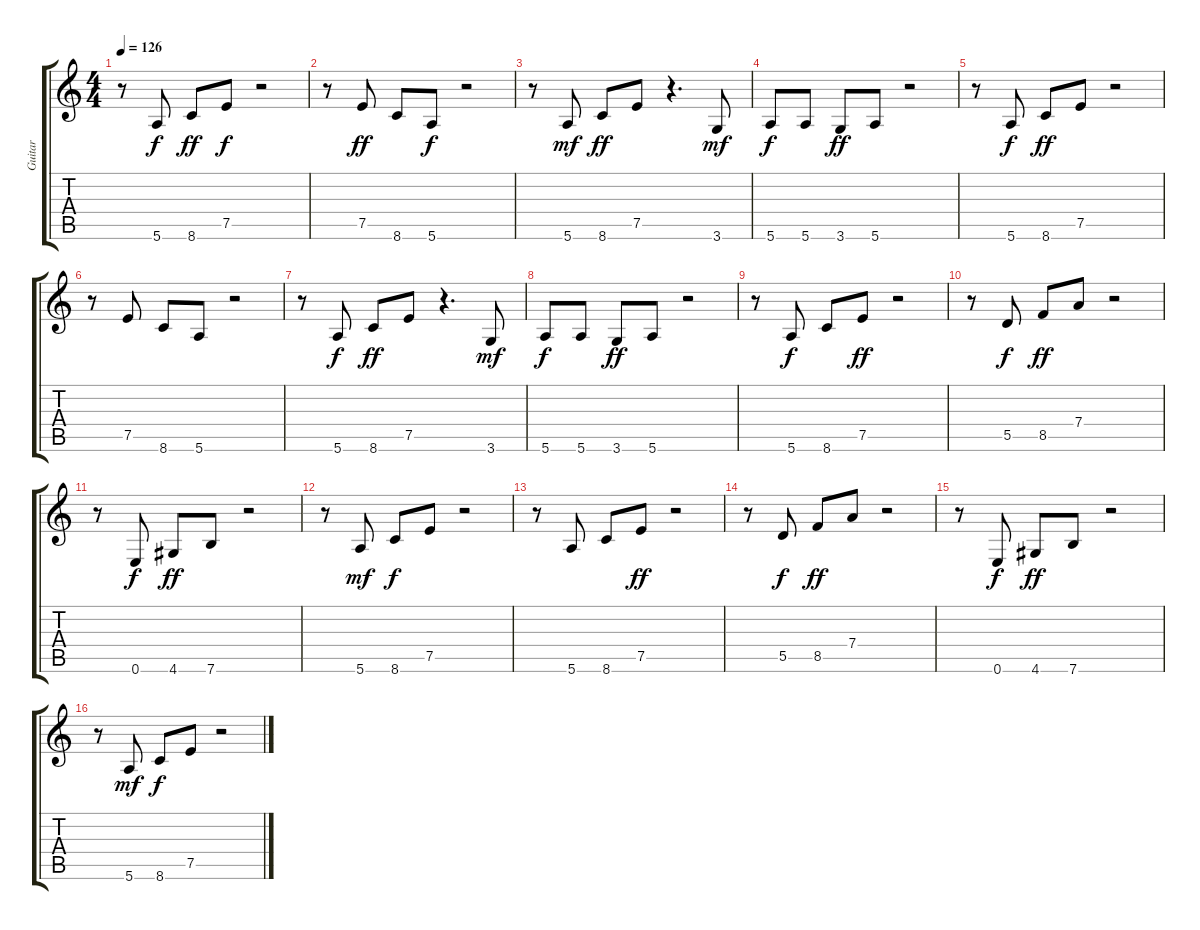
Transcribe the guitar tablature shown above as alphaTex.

\track ("Guitar" "Guitar") {instrument electricguitarjazz}
\staff {score tabs}
\tuning (E4 B3 G3 D3 A2 E2) {hide}
\ts (4 4)
\tempo 126
\clef g2
\ks c
r.8{dy f instrument electricguitarjazz} 5.6.8 8.6.8{dy ff} 7.5.8{dy f} r.2 |
r.8 7.5.8{dy ff} 8.6.8 5.6.8{dy f} r.2 |
r.8 5.6.8{dy mf} 8.6.8{dy ff} 7.5.8 r.4{d} 3.6.8{dy mf} |
5.6.8{dy f} 5.6.8 3.6.8{dy ff} 5.6.8 r.2 |
r.8 5.6.8{dy f} 8.6.8{dy ff} 7.5.8 r.2 |
r.8 7.5.8 8.6.8 5.6.8 r.2 |
r.8 5.6.8{dy f} 8.6.8{dy ff} 7.5.8 r.4{d} 3.6.8{dy mf} |
5.6.8{dy f} 5.6.8 3.6.8{dy ff} 5.6.8 r.2 |
r.8 5.6.8{dy f} 8.6.8 7.5.8{dy ff} r.2 |
r.8 5.5.8{dy f} 8.5.8{dy ff} 7.4.8 r.2 |
r.8 0.6.8{dy f} 4.6.8{dy ff} 7.6.8 r.2 |
r.8 5.6.8{dy mf} 8.6.8{dy f} 7.5.8 r.2 |
r.8 5.6.8 8.6.8 7.5.8{dy ff} r.2 |
r.8 5.5.8{dy f} 8.5.8{dy ff} 7.4.8 r.2 |
r.8 0.6.8{dy f} 4.6.8{dy ff} 7.6.8 r.2 |
r.8 5.6.8{dy mf} 8.6.8{dy f} 7.5.8 r.2
